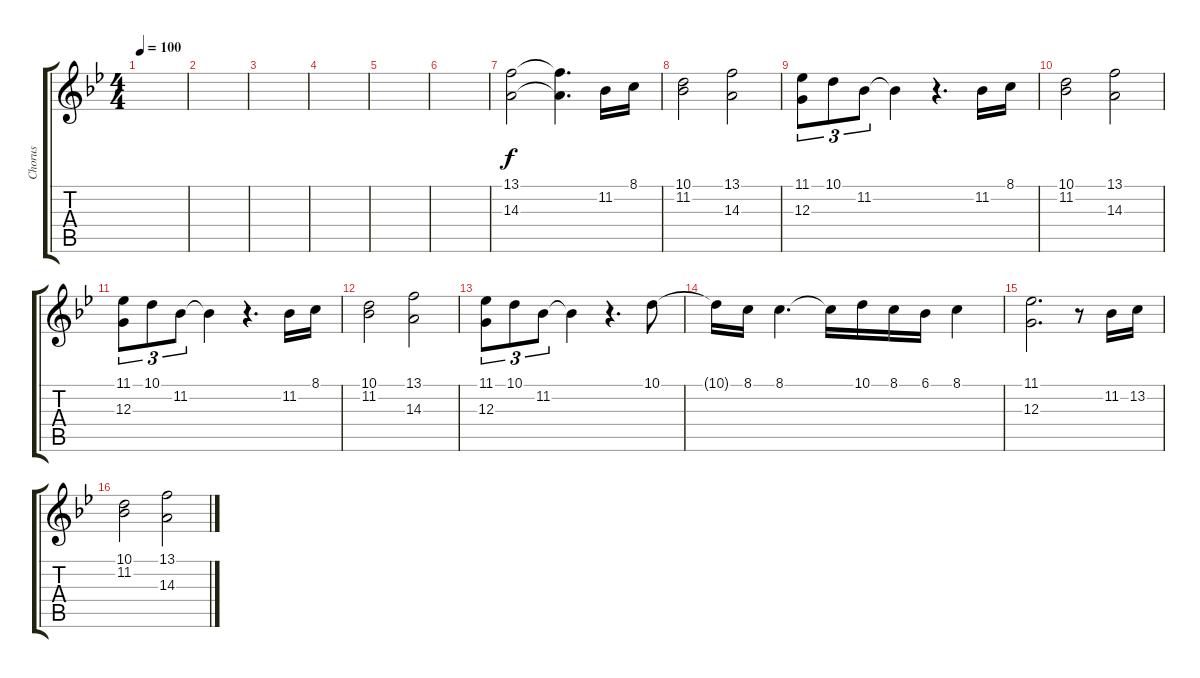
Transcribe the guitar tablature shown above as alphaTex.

\track ("Chorus" "Chorus") {instrument panflute}
\staff {score tabs}
\tuning (E4 B3 G3 D3 A2 E2) {hide}
\ts (4 4)
\tempo 100
\clef g2
\ks bb
|
|
|
|
|
|
(13.1 14.3).2 (13.1{t} 14.3{t}).4{d} 11.2.16 8.1.16 |
(10.1 11.2).2 (13.1 14.3).2 |
(11.1 12.3).8{tu (3 2)} 10.1.8{tu (3 2)} 11.2.8{tu (3 2)} 11.2{t}.4 r.4{d} 11.2.16 8.1.16 |
(10.1 11.2).2 (13.1 14.3).2 |
(11.1 12.3).8{tu (3 2)} 10.1.8{tu (3 2)} 11.2.8{tu (3 2)} 11.2{t}.4 r.4{d} 11.2.16 8.1.16 |
(10.1 11.2).2 (13.1 14.3).2 |
(11.1 12.3).8{tu (3 2)} 10.1.8{tu (3 2)} 11.2.8{tu (3 2)} 11.2{t}.4 r.4{d} 10.1.8 |
10.1{t}.16 8.1.16 8.1.4{d} 8.1{t}.16 10.1.16 8.1.16 6.1.16 8.1.4 |
(11.1 12.3).2{d} r.8 11.2.16 13.2.16 |
(10.1 11.2).2 (13.1 14.3).2
